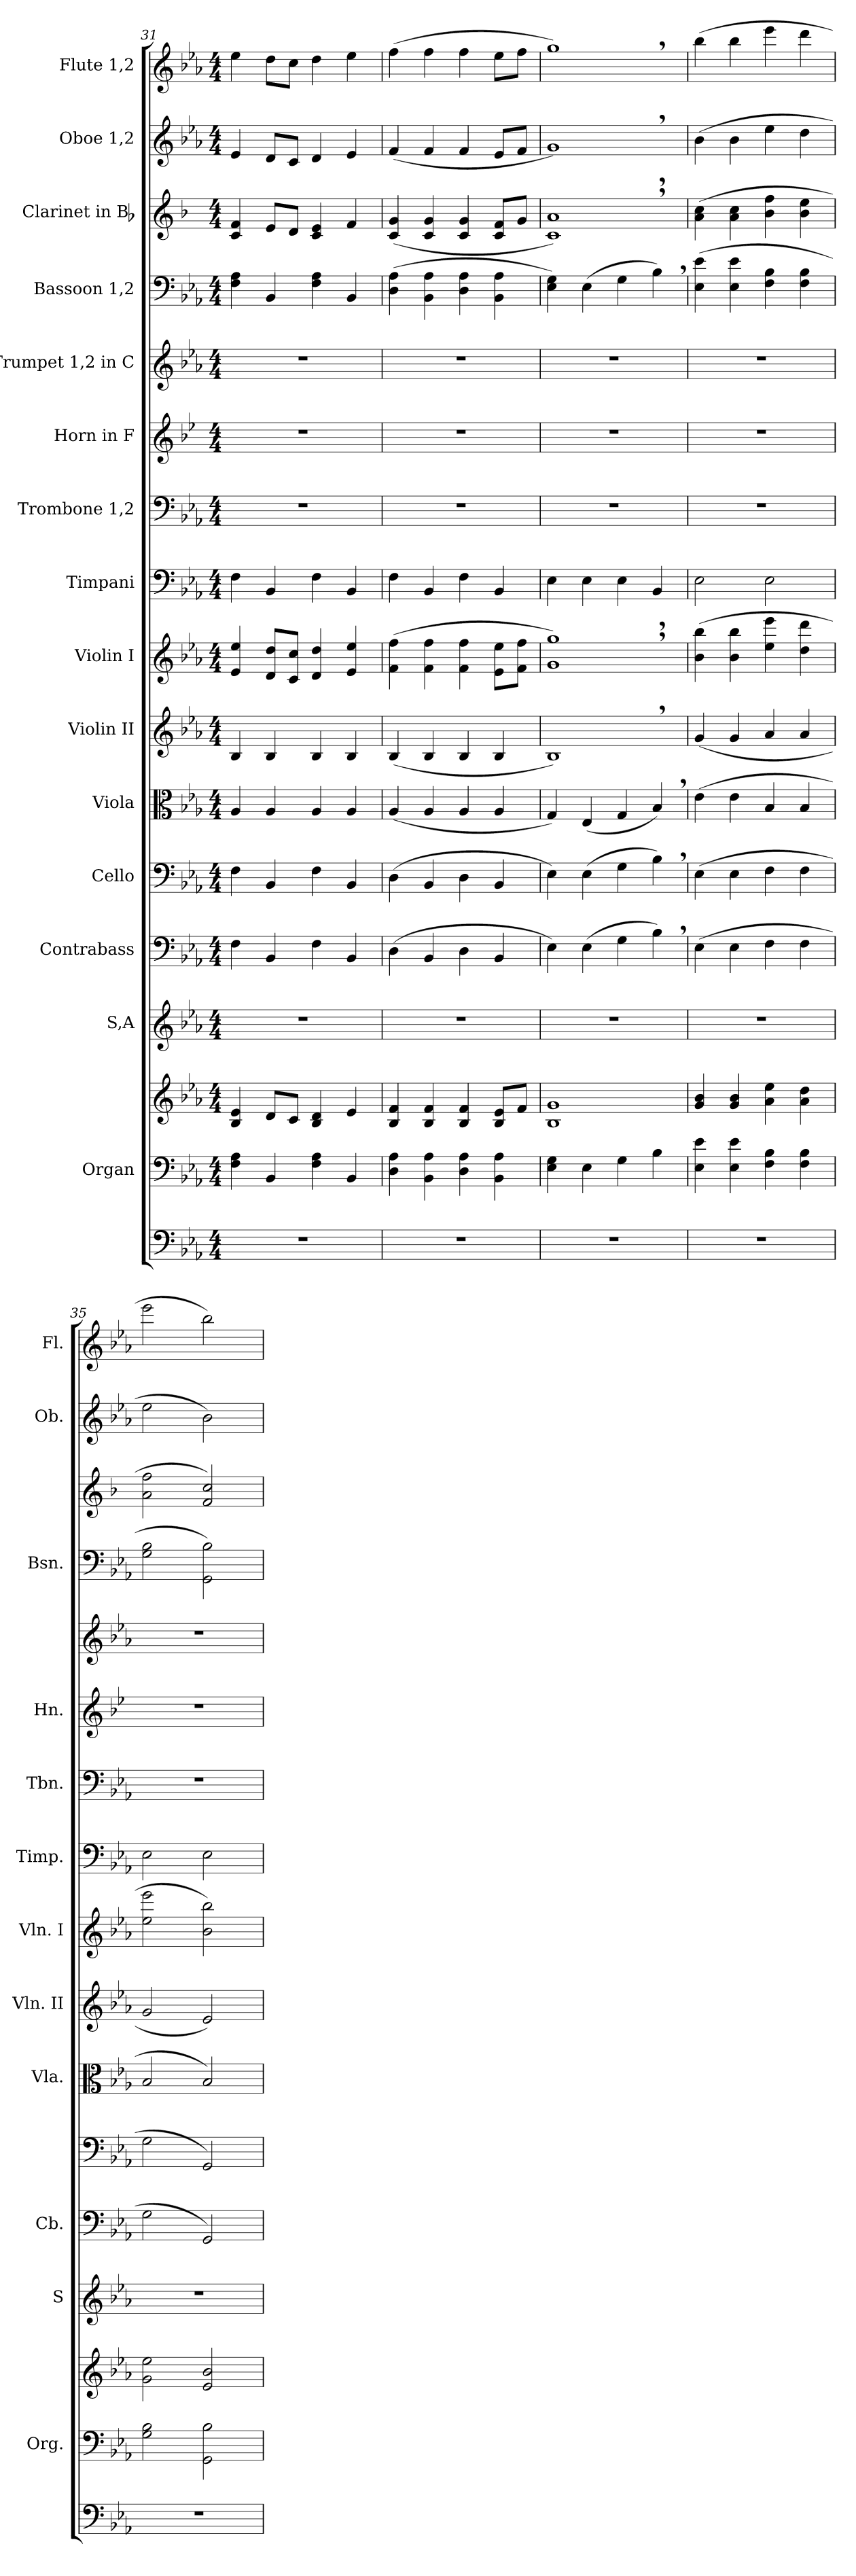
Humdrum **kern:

**kern	**kern	**kern	**kern	**kern	**kern	**kern	**kern	**kern	**kern	**kern	**kern	**kern	**kern	**kern	**kern	**kern
*part16	*part15	*part15	*part14	*part13	*part12	*part11	*part10	*part9	*part8	*part7	*part6	*part5	*part4	*part3	*part2	*part1
*staff17	*staff16	*staff15	*staff14	*staff13	*staff12	*staff11	*staff10	*staff9	*staff8	*staff7	*staff6	*staff5	*staff4	*staff3	*staff2	*staff1
*	*I"Organ	*	*I"S,A	*I"Contrabass	*I"Cello	*I"Viola	*I"Violin II	*I"Violin I	*I"Timpani	*I"Trombone 1,2	*I"Horn in F	*I"Trumpet 1,2 in C	*I"Bassoon 1,2	*I"Clarinet in Bb	*I"Oboe 1,2	*I"Flute 1,2
*	*I'Org.	*	*I'S	*I'Cb.	*	*I'Vla.	*I'Vln. II	*I'Vln. I	*I'Timp.	*I'Tbn.	*I'Hn.	*	*I'Bsn.	*	*I'Ob.	*I'Fl.
*clefF4	*clefF4	*clefG2	*clefG2	*clefF4	*clefF4	*clefC3	*clefG2	*clefG2	*clefF4	*clefF4	*clefG2	*clefG2	*clefF4	*clefG2	*clefG2	*clefG2
*	*	*	*ITrd7c12	*ITrd7c12	*	*	*	*	*	*	*ITrd4c7	*	*	*ITrd1c2	*	*
*k[b-e-a-]	*k[b-e-a-]	*k[b-e-a-]	*k[b-e-a-]	*k[b-e-a-]	*k[b-e-a-]	*k[b-e-a-]	*k[b-e-a-]	*k[b-e-a-]	*k[b-e-a-]	*k[b-e-a-]	*k[b-e-a-]	*k[b-e-a-]	*k[b-e-a-]	*k[b-e-a-]	*k[b-e-a-]	*k[b-e-a-]
*E-:	*E-:	*E-:	*E-:	*E-:	*E-:	*E-:	*E-:	*E-:	*E-:	*E-:	*E-:	*E-:	*E-:	*E-:	*E-:	*E-:
*M4/4	*M4/4	*M4/4	*M4/4	*M4/4	*M4/4	*M4/4	*M4/4	*M4/4	*M4/4	*M4/4	*M4/4	*M4/4	*M4/4	*M4/4	*M4/4	*M4/4
=31	=31	=31	=31	=31	=31	=31	=31	=31	=31	=31	=31	=31	=31	=31	=31	=31
1r	4F\ 4A-\	4B-/ 4e-/	1r	4FF\	4F\	4A-/	4B-/	4e-/ 4ee-/	4F\	1r	1r	1r	4F\ 4A-\	4B-/ 4e-/	4e-/	4ee-\
.	4BB-/	8d/L	.	4BBB-/	4BB-/	4A-/	4B-/	8d/ 8dd/L	4BB-/	.	.	.	4BB-/	8d/L	8d/L	8dd\L
.	.	8c/J	.	.	.	.	.	8c/ 8cc/J	.	.	.	.	.	8c/J	8c/J	8cc\J
.	4F\ 4A-\	4B-/ 4d/	.	4FF\	4F\	4A-/	4B-/	4d/ 4dd/	4F\	.	.	.	4F\ 4A-\	4B-/ 4d/	4d/	4dd\
.	4BB-/	4e-/	.	4BBB-/	4BB-/	4A-/	4B-/	4e-/ 4ee-/	4BB-/	.	.	.	4BB-/	4e-/	4e-/	4ee-\
=32	=32	=32	=32	=32	=32	=32	=32	=32	=32	=32	=32	=32	=32	=32	=32	=32
1r	4D\ 4A-\	4B-/ 4f/	1r	(>4DD\	(>4D\	(<4A-/	(<4B-/	(>4f\ 4ff\	4F\	1r	1r	1r	(4D\ 4A-\	(<4B-/ 4f/	(<4f/	(>4ff\
.	4BB-\ 4A-\	4B-/ 4f/	.	4BBB-/	4BB-/	4A-/	4B-/	4f\ 4ff\	4BB-/	.	.	.	4BB-\ 4A-\	4B-/ 4f/	4f/	4ff\
.	4D\ 4A-\	4B-/ 4f/	.	4DD\	4D\	4A-/	4B-/	4f\ 4ff\	4F\	.	.	.	4D\ 4A-\	4B-/ 4f/	4f/	4ff\
.	4BB-\ 4A-\	8B-/ 8e-/L	.	4BBB-/	4BB-/	4A-/	4B-/	8e-\ 8ee-\L	4BB-/	.	.	.	4BB-\ 4A-\	8B-/ 8e-/L	8e-/L	8ee-\L
.	.	8f/J	.	.	.	.	.	8f\ 8ff\J	.	.	.	.	.	8f/J	8f/J	8ff\J
=33	=33	=33	=33	=33	=33	=33	=33	=33	=33	=33	=33	=33	=33	=33	=33	=33
1r	4E-\ 4G\	1B- 1g	1r	4EE-\)	4E-\)	4G/)	1B-,>)	1g,> 1gg,>)	4E-\	1r	1r	1r	4E-\ 4G\)	1B-,> 1g,>)	1g,>)	1gg,>)
.	4E-\	.	.	(>4EE-\	(>4E-\	(<4E-/	.	.	4E-\	.	.	.	(>4E-\	.	.	.
.	4G\	.	.	4GG\	4G\	4G/	.	.	4E-\	.	.	.	4G\	.	.	.
.	4B-\	.	.	4BB-,>\)	4B-,>\)	4B-,>/)	.	.	4BB-/	.	.	.	4B-,>\)	.	.	.
=34	=34	=34	=34	=34	=34	=34	=34	=34	=34	=34	=34	=34	=34	=34	=34	=34
1r	4E-\ 4e-\	4g/ 4b-/	1r	(>4EE-\	(>4E-\	(>4e-\	(<4g/	(>4b-\ 4bb-\	2E-\	1r	1r	1r	(>4E-\ 4e-\	(>4g\ 4b-\	(>4b-\	(>4bb-\
.	4E-\ 4e-\	4g/ 4b-/	.	4EE-\	4E-\	4e-\	4g/	4b-\ 4bb-\	.	.	.	.	4E-\ 4e-\	4g\ 4b-\	4b-\	4bb-\
.	4F\ 4B-\	4a-\ 4ee-\	.	4FF\	4F\	4B-/	4a-/	4ee-\ 4eee-\	2E-\	.	.	.	4F\ 4B-\	4a-\ 4ee-\	4ee-\	4eee-\
.	4F\ 4B-\	4a-\ 4dd\	.	4FF\	4F\	4B-/	4a-/	4dd\ 4ddd\	.	.	.	.	4F\ 4B-\	4a-\ 4dd\	4dd\	4ddd\
=35	=35	=35	=35	=35	=35	=35	=35	=35	=35	=35	=35	=35	=35	=35	=35	=35
1r	2G\ 2B-\	2g\ 2ee-\	1r	2GG\	2G\	2B-/	2g/	2ee-\ 2eee-\	2E-\	1r	1r	1r	2G\ 2B-\	2g\ 2ee-\	2ee-\	2eee-\
.	2GG\ 2B-\	2e-/ 2b-/	.	2GGG/)	2GG/)	2B-/)	2e-/)	2b-\ 2bb-\)	2E-\	.	.	.	2GG\ 2B-\)	2e-/ 2b-/)	2b-\)	2bb-\)
=	=	=	=	=	=	=	=	=	=	=	=	=	=	=	=	=
*-	*-	*-	*-	*-	*-	*-	*-	*-	*-	*-	*-	*-	*-	*-	*-	*-
